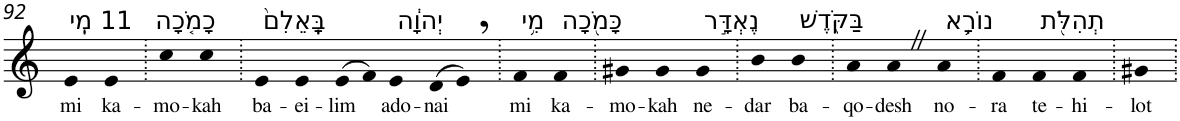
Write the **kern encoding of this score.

**kern	**text
*part1	*part1
*staff1	*staff1
*I"Piano	*
*I'Pno	*
!!LO:PB:g=z
*clefG2	*
*k[]	*
=92	=92
!LO:TX:a:t=11 מִֽי	!
!	!LO:LY:b
4e	mi
!LO:TX:a:t=כָמֹ֤כָה	!
!	!LO:LY:b
4e	ka-
=93.	=93.
!	!LO:LY:b
4cc	-mo-
!	!LO:LY:b
4cc	-kah
=94.	=94.
!LO:TX:a:t=בָּֽאֵלִם֙	!
!	!LO:LY:b
4e	ba-
!	!LO:LY:b
4e	-ei-
!	!LO:LY:b
(>8e	-lim
8f)	.
!LO:TX:a:t=יְהוָ֔ה	!
!	!LO:LY:b
4e	ado-
!	!LO:LY:b
(>8d	-nai
8e,)	.
=95.	=95.
!LO:TX:a:t=מִ֥י	!
!	!LO:LY:b
4f	mi
!LO:TX:a:t=כָּמֹ֖כָה	!
!	!LO:LY:b
4f	ka-
=96.	=96.
!	!LO:LY:b
4g#X	-mo-
!	!LO:LY:b
4g#	-kah
!LO:TX:a:t=נֶאְדָּ֣ר	!
!	!LO:LY:b
4g#	ne-
=97.	=97.
!	!LO:LY:b
4b	-dar
!LO:TX:a:t=בַּקֹּ֑דֶשׁ	!
!	!LO:LY:b
4b	ba-
=98.	=98.
!	!LO:LY:b
4a	-qo-
!	!LO:LY:b
4aZ	-desh
!LO:TX:a:t=נוֹרָ֥א	!
!	!LO:LY:b
4a	no-
=99.	=99.
!	!LO:LY:b
4f	-ra
!LO:TX:a:t=תְהִלֹּ֖ת	!
!	!LO:LY:b
4f	te-
!	!LO:LY:b
4f	-hi-
=100.	=100.
!	!LO:LY:b
4g#X	-lot
=.	=.
*-	*-
